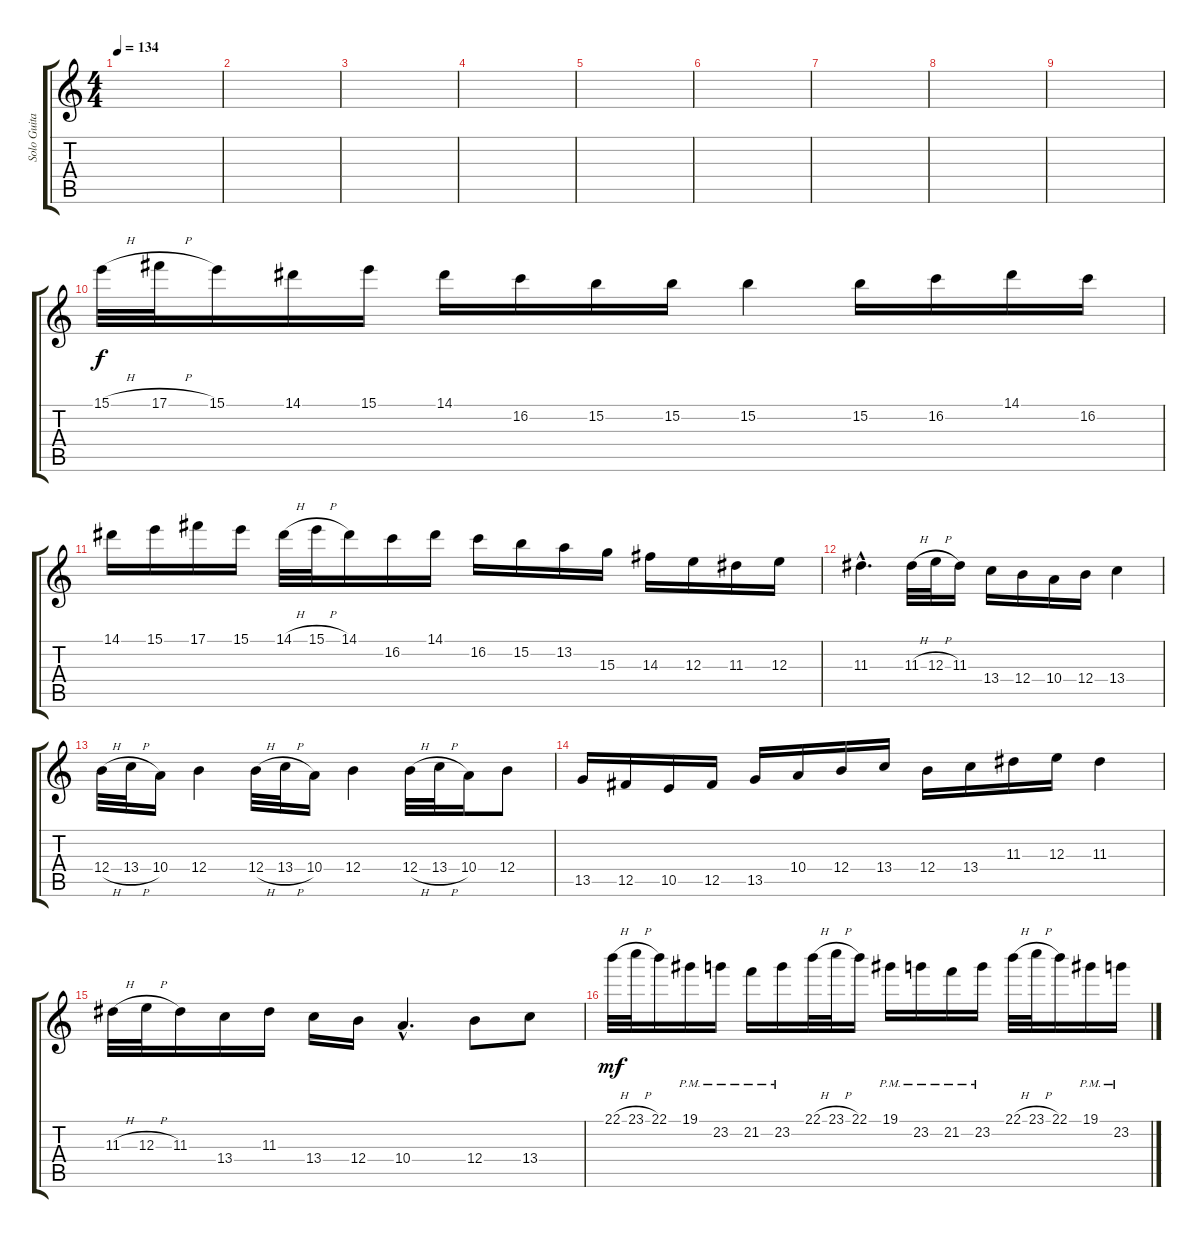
\track ("Solo Guitar" "Solo Guita") {instrument distortionguitar}
\staff {score tabs}
\tuning (Db4 Ab3 E3 B2 Gb2 B1) {hide}
\ts (4 4)
\tempo 134
\clef g2
\ks c
|
|
|
|
|
|
|
|
|
\section ("" "")
15.1{h}.32 17.1{h}.32 15.1.16 14.1.16 15.1.16 14.1.16 16.2.16 15.2.16 15.2.16 15.2.4 15.2.16 16.2.16 14.1.16 16.2.16 |
14.1.16 15.1.16 17.1.16 15.1.16 14.1{h}.32 15.1{h}.32 14.1.16 16.2.16 14.1.16 16.2.16 15.2.16 13.2.16 15.3.16 14.3.16 12.3.16 11.3.16 12.3.16 |
11.3{hac}.4{d} 11.3{h}.32 12.3{h}.32 11.3.16 13.4.16 12.4.16 10.4.16 12.4.16 13.4.4 |
12.4{h}.32 13.4{h}.32 10.4.16 12.4.4 12.4{h}.32 13.4{h}.32 10.4.16 12.4.4 12.4{h}.32 13.4{h}.32 10.4.16 12.4.8 |
13.5.16 12.5.16 10.5.16 12.5.16 13.5.16 10.4.16 12.4.16 13.4.16 12.4.16 13.4.16 11.3.16 12.3.16 11.3.4 |
11.3{h}.32 12.3{h}.32 11.3.16 13.4.16 11.3.16 13.4.16 12.4.16 10.4{hac}.4{d} 12.4.8 13.4.8 |
22.1{h}.32{dy mf} 23.1{h}.32 22.1.16 19.1{pm}.16 23.2{pm}.16 21.2{pm}.16 23.2{pm}.16 22.1{h}.32 23.1{h}.32 22.1.16 19.1{pm}.16 23.2{pm}.16 21.2{pm}.16 23.2{pm}.16 22.1{h}.32 23.1{h}.32 22.1.16 19.1{pm}.16 23.2{pm}.16
